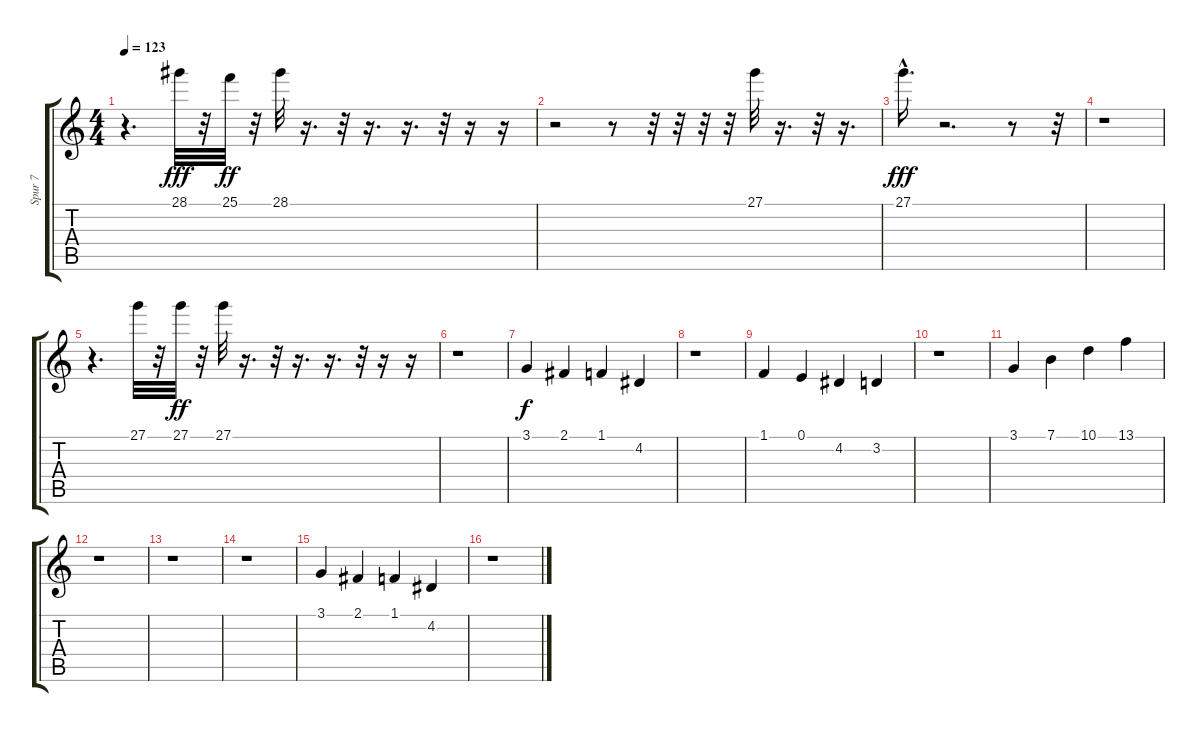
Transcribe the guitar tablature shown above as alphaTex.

\track ("Spur 7" "Spur 7") {instrument piccolo}
\staff {score tabs}
\tuning (E4 B3 G3 D3 A2 E2) {hide}
\ts (4 4)
\tempo 123
\clef g2
\ks c
r.4{d dy fff} 28.1.32 r.32 25.1.32{dy ff} r.32 28.1.32 r.16{d} r.32 r.16{d} r.16{d} r.32 r.16 r.16 |
r.2 r.8 r.32 r.32 r.32 r.32 27.1.32 r.16{d} r.32 r.16{d} |
27.1{hac}.16{d dy fff} r.2{d} r.8 r.32 |
r.1 |
r.4{d} 27.1.32 r.32 27.1.32{dy ff} r.32 27.1.32 r.16{d} r.32 r.16{d} r.16{d} r.32 r.16 r.16 |
r.1 |
3.1.4{dy f} 2.1.4 1.1.4 4.2.4 |
r.1 |
1.1.4 0.1.4 4.2.4 3.2.4 |
r.1 |
3.1.4 7.1.4 10.1.4 13.1.4 |
r.1 |
r.1 |
r.1 |
3.1.4 2.1.4 1.1.4 4.2.4 |
r.1
